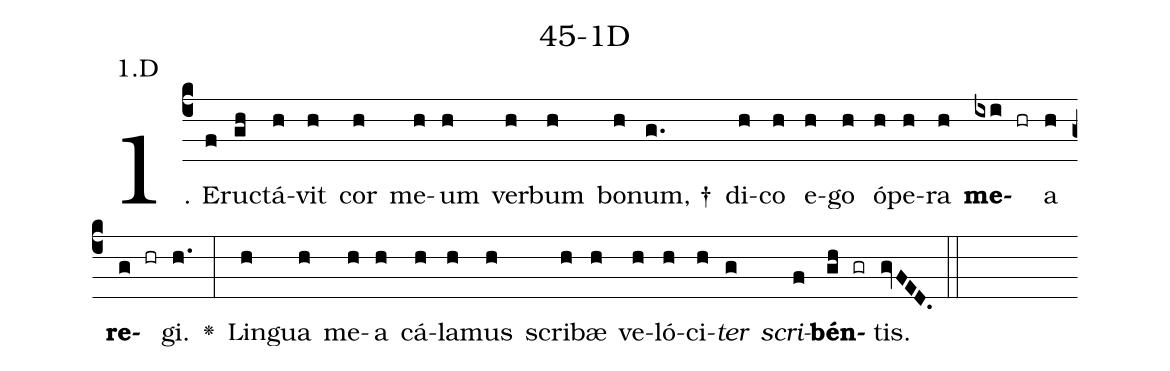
name: 45-1D;
annotation: 1.D;
%%
(c4)1. E(f)ruc(gh)tá(h)vit(h) cor(h) me(h)um(h) ver(h)bum(h) bo(h)num, †(g.) di(h)co(h) e(h)go(h) ó(h)pe(h)ra(h) <b>me</b>(ixi hr)a(h) <b>re</b>(g hr)gi.(h.) <v>\greheightstar</v>(:) Lin(h)gua(h) me(h)a(h) cá(h)la(h)mus(h) scri(h)bæ(h) ve(h)ló(h)ci(h)<i>ter</i>(g) <i>scri</i>(f)<b>bén</b>(gh gr)tis.(gvFED.) (::)
